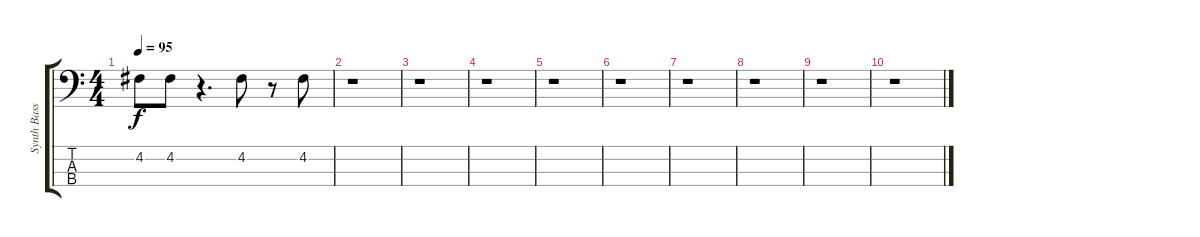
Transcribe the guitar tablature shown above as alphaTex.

\track ("Synth Bass" "Synth Bass") {instrument synthbass1}
\staff {score tabs}
\tuning (G2 D2 A1 E1) {hide}
\ts (4 4)
\tempo 95
\clef f4
\ks c
4.2.8{dy f} 4.2.8 r.4{d} 4.2.8 r.8 4.2.8 |
r.1 |
r.1 |
r.1 |
r.1 |
r.1 |
r.1 |
r.1 |
r.1 |
r.1
